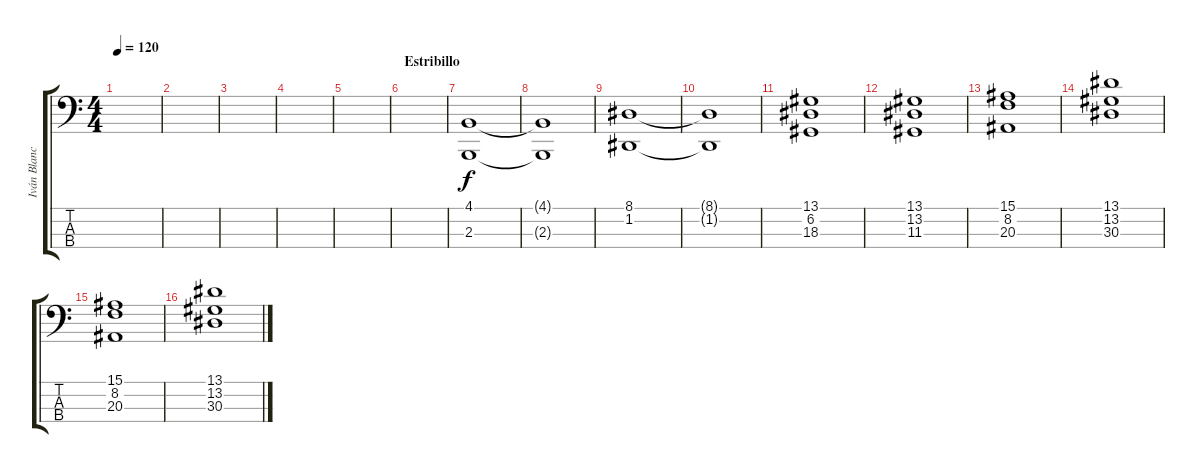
\track ("Iván Blanco (Piano \"mano izquierda\")" "Iván Blanc") {instrument acousticgrandpiano}
\staff {score tabs}
\tuning (G2 D2 A1 E1) {hide}
\ts (4 4)
\tempo 120
\clef f4
\ks c
|
|
|
|
|
\section ("" "Estribillo")
|
(4.1 2.3).1 |
(4.1{t} 2.3{t}).1 |
(8.1 1.2).1 |
(8.1{t} 1.2{t}).1 |
(13.1 6.2 18.3).1 |
(13.1 13.2 11.3).1 |
(15.1 8.2 20.3).1 |
(13.1 13.2 30.3).1 |
(15.1 8.2 20.3).1 |
(13.1 13.2 30.3).1
